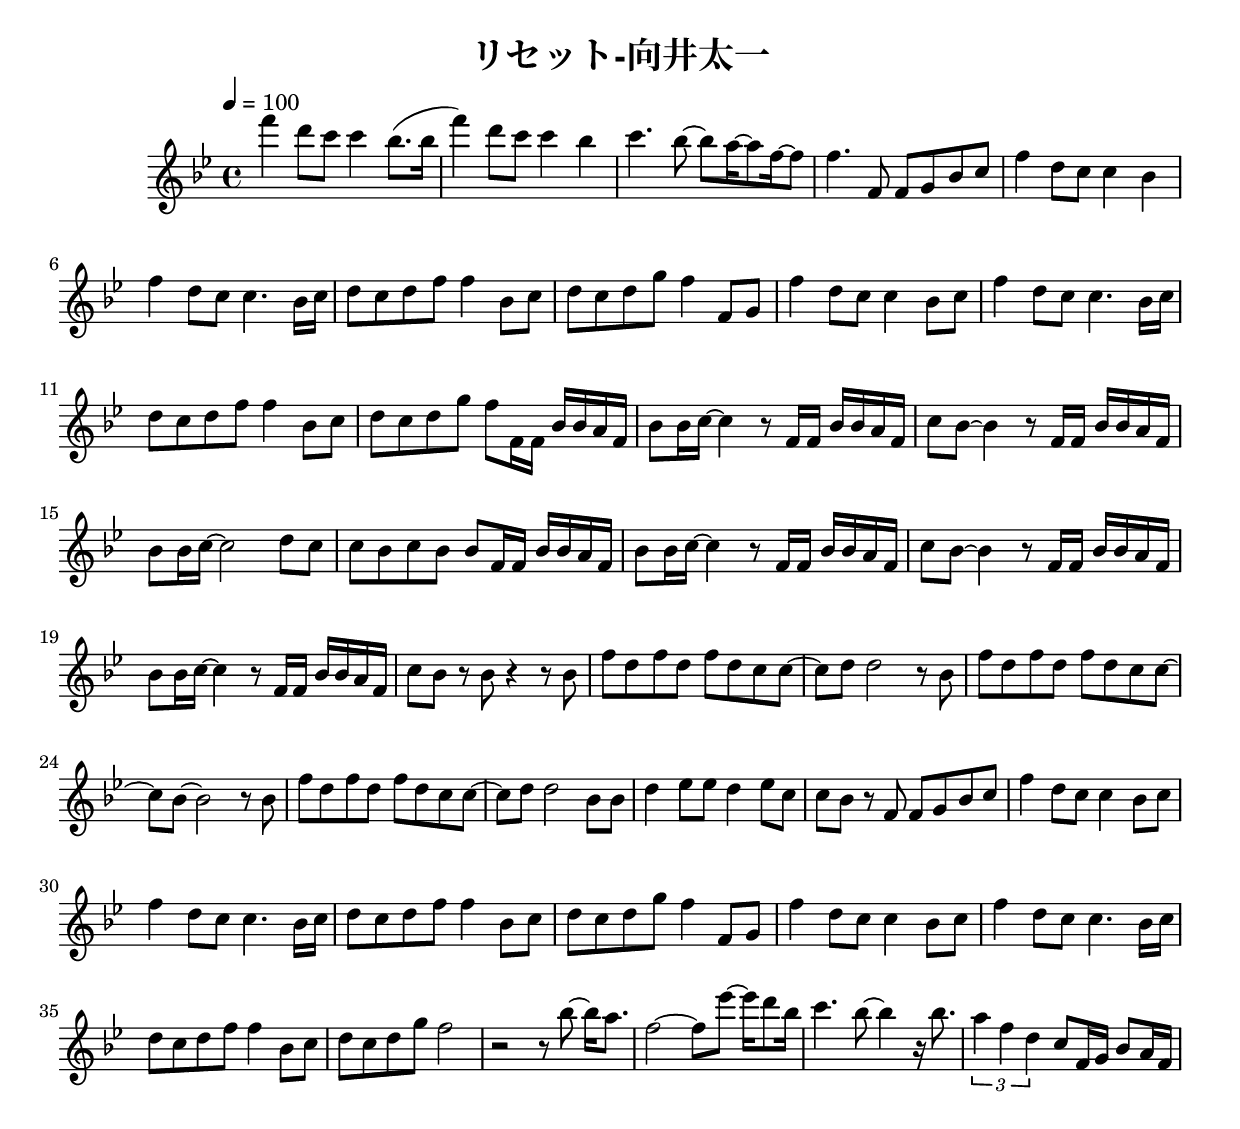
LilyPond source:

\header {
  title = "リセット-向井太一"
  composer = ""
}

\score {
  \relative c' { \key bes \major \time 4/4 \tempo 4 = 100
    f''4 d8 c c4 bes8. (bes16 | f'4) d8 c c4 bes | c4. bes8~ bes a16~ a8 f16~ f8 | f4. f,8 f g bes c |
    f4 d8 c c4 bes | f' d8 c c4. bes16 c | d8 c d f f4 bes,8 c | d c d g f4 f,8 g |
    f'4 d8 c c4 bes8 c | f4 d8 c c4. bes16 c | d8 c d f f4 bes,8 c | d c d g f f,16 f bes bes a f |
    bes8 bes16 c~ c4 r8 f,16 f bes bes a f | c'8 bes~ bes4 r8 f16 f bes bes a f | bes8 bes16 c~ c2 d8 c |
    c bes c bes bes f16 f bes bes a f |bes8 bes16 c~ c4 r8 f,16 f bes bes a f | c'8 bes~ bes4 r8 f16 f bes bes a f |
    bes8 bes16 c~ c4 r8 f,16 f bes bes a f | c'8 bes r bes r4 r8 bes | f' d f d f d c c~ |c d d2 r8 bes |
    f' d f d f d c c~ | c bes~ bes2 r8 bes | f' d f d f d c c~ |c d d2 bes8 bes | d4 ees8 ees d4 ees8 c |
    c bes r f f g bes c |

    f4 d8 c c4 bes8 c | f4 d8 c c4. bes16 c | d8 c d f f4 bes,8 c | d c d g f4 f,8 g | f'4 d8 c c4 bes8 c |
    f4 d8 c c4. bes16 c | d8 c d f f4 bes,8 c | d c d g f2 | r2 r8 bes8~ bes16 a8. | f2~ f8 ees'~ ees16 d8 bes16 |
    c4. bes8~ bes4 r16 bes8. | \tuplet 3/2 { a4 f d } c8 f,16 g bes8 a16 f | 
  }

  \layout {}
  \midi {}
}